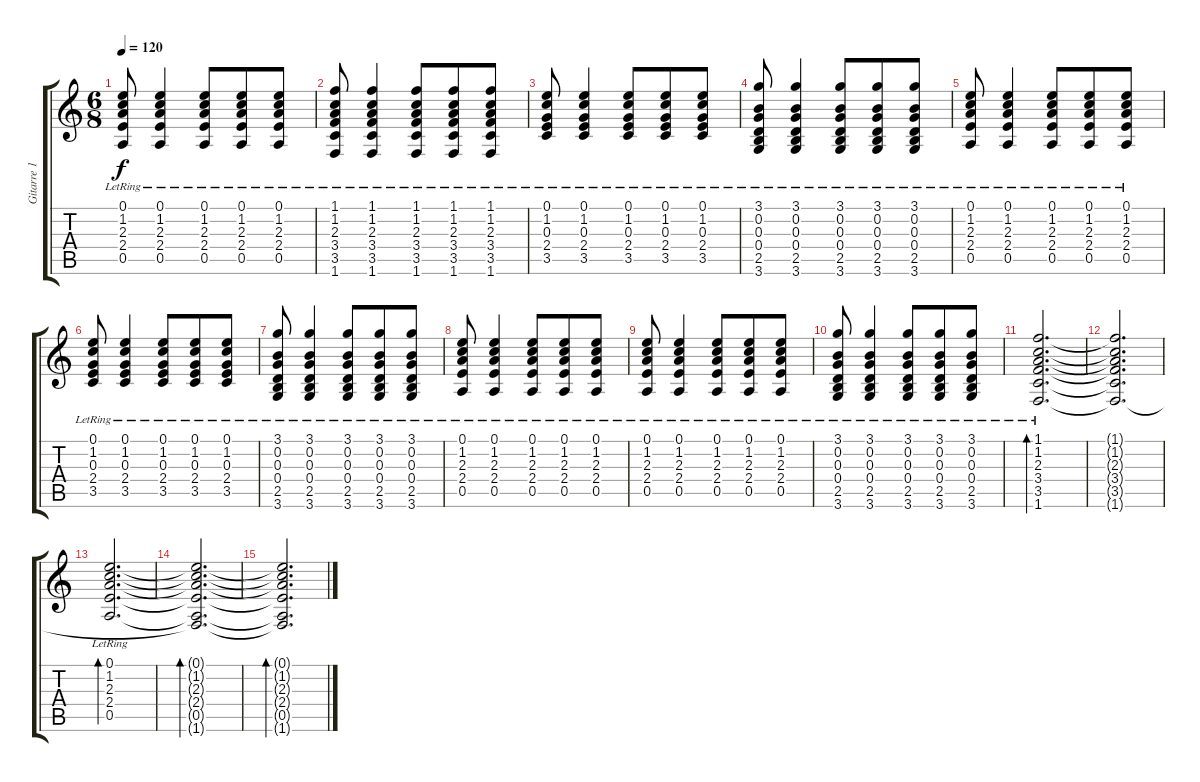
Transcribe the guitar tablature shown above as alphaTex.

\track ("Gitarre 1" "Gitarre 1") {instrument acousticguitarsteel}
\staff {score tabs}
\tuning (E4 B3 G3 D3 A2 E2) {hide}
\ts (6 8)
\tempo 120
\clef g2
\ks c
(0.1{lr} 1.2{lr} 2.3{lr} 2.4{lr} 0.5{lr}).8{dy f} (0.1{lr} 1.2{lr} 2.3{lr} 2.4{lr} 0.5{lr}).4 (0.1{lr} 1.2{lr} 2.3{lr} 2.4{lr} 0.5{lr}).8 (0.1{lr} 1.2{lr} 2.3{lr} 2.4{lr} 0.5{lr}).8 (0.1{lr} 1.2{lr} 2.3{lr} 2.4{lr} 0.5{lr}).8 |
(1.1{lr} 1.2{lr} 2.3{lr} 3.4{lr} 3.5{lr} 1.6{lr}).8 (1.1{lr} 1.2{lr} 2.3{lr} 3.4{lr} 3.5{lr} 1.6{lr}).4 (1.1{lr} 1.2{lr} 2.3{lr} 3.4{lr} 3.5{lr} 1.6{lr}).8 (1.1{lr} 1.2{lr} 2.3{lr} 3.4{lr} 3.5{lr} 1.6{lr}).8 (1.1{lr} 1.2{lr} 2.3{lr} 3.4{lr} 3.5{lr} 1.6{lr}).8 |
(0.1{lr} 1.2{lr} 0.3{lr} 2.4{lr} 3.5{lr}).8 (0.1{lr} 1.2{lr} 0.3{lr} 2.4{lr} 3.5{lr}).4 (0.1{lr} 1.2{lr} 0.3{lr} 2.4{lr} 3.5{lr}).8 (0.1{lr} 1.2{lr} 0.3{lr} 2.4{lr} 3.5{lr}).8 (0.1{lr} 1.2{lr} 0.3{lr} 2.4{lr} 3.5{lr}).8 |
(3.1{lr} 0.2{lr} 0.3{lr} 0.4{lr} 2.5{lr} 3.6{lr}).8 (3.1{lr} 0.2{lr} 0.3{lr} 0.4{lr} 2.5{lr} 3.6{lr}).4 (3.1{lr} 0.2{lr} 0.3{lr} 0.4{lr} 2.5{lr} 3.6{lr}).8 (3.1{lr} 0.2{lr} 0.3{lr} 0.4{lr} 2.5{lr} 3.6{lr}).8 (3.1{lr} 0.2{lr} 0.3{lr} 0.4{lr} 2.5{lr} 3.6{lr}).8 |
(0.1{lr} 1.2{lr} 2.3{lr} 2.4{lr} 0.5{lr}).8 (0.1{lr} 1.2{lr} 2.3{lr} 2.4{lr} 0.5{lr}).4 (0.1{lr} 1.2{lr} 2.3{lr} 2.4{lr} 0.5{lr}).8 (0.1{lr} 1.2{lr} 2.3{lr} 2.4{lr} 0.5{lr}).8 (0.1{lr} 1.2{lr} 2.3{lr} 2.4{lr} 0.5{lr}).8 |
(0.1{lr} 1.2{lr} 0.3{lr} 2.4{lr} 3.5{lr}).8 (0.1{lr} 1.2{lr} 0.3{lr} 2.4{lr} 3.5{lr}).4 (0.1{lr} 1.2{lr} 0.3{lr} 2.4{lr} 3.5{lr}).8 (0.1{lr} 1.2{lr} 0.3{lr} 2.4{lr} 3.5{lr}).8 (0.1{lr} 1.2{lr} 0.3{lr} 2.4{lr} 3.5{lr}).8 |
(3.1{lr} 0.2{lr} 0.3{lr} 0.4{lr} 2.5{lr} 3.6{lr}).8 (3.1{lr} 0.2{lr} 0.3{lr} 0.4{lr} 2.5{lr} 3.6{lr}).4 (3.1{lr} 0.2{lr} 0.3{lr} 0.4{lr} 2.5{lr} 3.6{lr}).8 (3.1{lr} 0.2{lr} 0.3{lr} 0.4{lr} 2.5{lr} 3.6{lr}).8 (3.1{lr} 0.2{lr} 0.3{lr} 0.4{lr} 2.5{lr} 3.6{lr}).8 |
(0.1{lr} 1.2{lr} 2.3{lr} 2.4{lr} 0.5{lr}).8 (0.1{lr} 1.2{lr} 2.3{lr} 2.4{lr} 0.5{lr}).4 (0.1{lr} 1.2{lr} 2.3{lr} 2.4{lr} 0.5{lr}).8 (0.1{lr} 1.2{lr} 2.3{lr} 2.4{lr} 0.5{lr}).8 (0.1{lr} 1.2{lr} 2.3{lr} 2.4{lr} 0.5{lr}).8 |
(0.1{lr} 1.2{lr} 2.3{lr} 2.4{lr} 0.5{lr}).8 (0.1{lr} 1.2{lr} 2.3{lr} 2.4{lr} 0.5{lr}).4 (0.1{lr} 1.2{lr} 2.3{lr} 2.4{lr} 0.5{lr}).8 (0.1{lr} 1.2{lr} 2.3{lr} 2.4{lr} 0.5{lr}).8 (0.1{lr} 1.2{lr} 2.3{lr} 2.4{lr} 0.5{lr}).8 |
(3.1{lr} 0.2{lr} 0.3{lr} 0.4{lr} 2.5{lr} 3.6{lr}).8 (3.1{lr} 0.2{lr} 0.3{lr} 0.4{lr} 2.5{lr} 3.6{lr}).4 (3.1{lr} 0.2{lr} 0.3{lr} 0.4{lr} 2.5{lr} 3.6{lr}).8 (3.1{lr} 0.2{lr} 0.3{lr} 0.4{lr} 2.5{lr} 3.6{lr}).8 (3.1{lr} 0.2{lr} 0.3{lr} 0.4{lr} 2.5{lr} 3.6{lr}).8 |
(1.1{lr} 1.2{lr} 2.3{lr} 3.4{lr} 3.5{lr} 1.6{lr}).2{d bd 240} |
(1.1{t} 1.2{t} 2.3{t} 3.4{t} 3.5{t} 1.6{t}).2{d} |
(0.1{lr} 1.2{lr} 2.3{lr} 2.4{lr} 0.5{lr}).2{d bd 240} |
(0.1{t} 1.2{t} 2.3{t} 2.4{t} 0.5{t} 1.6{t}).2{d bd 240} |
(0.1{t} 1.2{t} 2.3{t} 2.4{t} 0.5{t} 1.6{t}).2{d bd 240}
